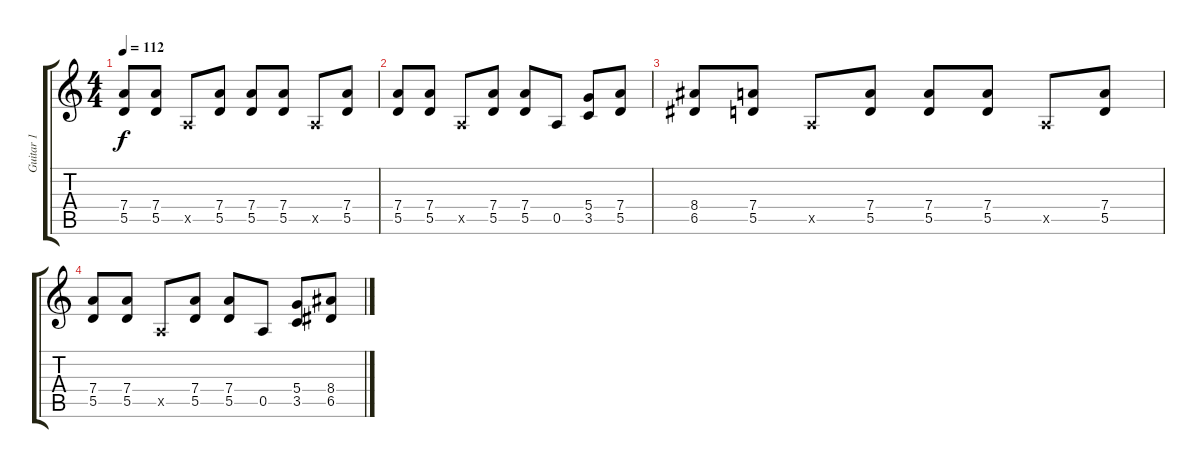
\track ("Guitar 1" "Guitar 1") {instrument distortionguitar}
\staff {score tabs}
\tuning (E4 B3 G3 D3 A2 D2) {hide}
\ts (4 4)
\tempo 112
\clef g2
\ks c
(7.4 5.5).8{dy f} (7.4 5.5).8 0.5{x}.8 (7.4 5.5).8 (7.4 5.5).8 (7.4 5.5).8 0.5{x}.8 (7.4 5.5).8 |
(7.4 5.5).8 (7.4 5.5).8 0.5{x}.8 (7.4 5.5).8 (7.4 5.5).8 0.5.8 (5.4 3.5).8 (7.4 5.5).8 |
(8.4 6.5).8 (7.4 5.5).8 0.5{x}.8 (7.4 5.5).8 (7.4 5.5).8 (7.4 5.5).8 0.5{x}.8 (7.4 5.5).8 |
(7.4 5.5).8 (7.4 5.5).8 0.5{x}.8 (7.4 5.5).8 (7.4 5.5).8 0.5.8 (5.4 3.5).8 (8.4 6.5).8
